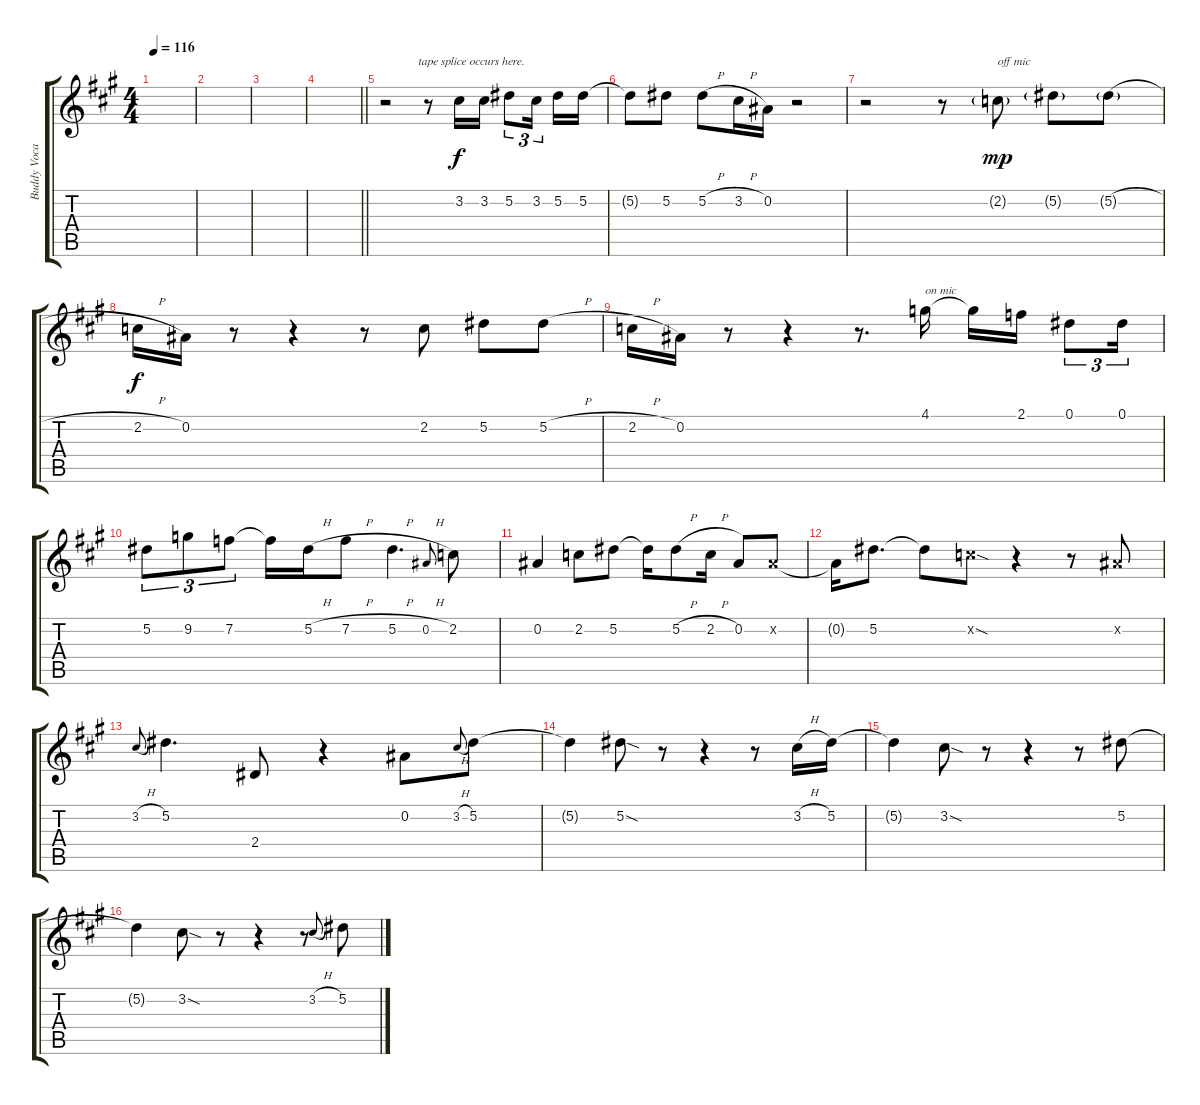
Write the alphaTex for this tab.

\track ("Buddy Vocal" "Buddy Voca") {instrument electricguitarjazz}
\staff {score tabs}
\tuning (Eb4 Bb3 Gb3 Db3 Ab2 Eb2) {hide}
\ts (4 4)
\tempo 116
\clef g2
\ks a
|
|
|
\barLineRight lightlight
|
r.2{txt "           tape splice occurs here."} r.8 3.2.16 3.2.16 5.2.8{tu (3 2)} 3.2.16{tu (3 2) beam splitsecondary} 5.2.16 5.2.16 |
5.2{t}.8 5.2.8 5.2{h}.8 3.2{h}.16 0.2.16 r.2 |
r.2 r.8 2.2{g}.8{txt "off mic" dy mp} 5.2{g}.8 5.2{h g}.8 |
2.2{h}.16{dy f} 0.2.16 r.8 r.4 r.8 2.2.8 5.2.8 5.2{h}.8 |
2.2{h}.16 0.2.16 r.8 r.4 r.8{d} 4.1.16{txt "on mic"} 4.1{t}.16 2.1.16 0.1.8{tu (3 2)} 0.1.16{tu (3 2)} |
5.2.8{tu (3 2)} 9.2.8{tu (3 2)} 7.2.8{tu (3 2)} 7.2{t}.16 5.2{h}.16 7.2{h}.8 5.2{h}.4{d} 0.2{h}.8{gr onbeat} 2.2.8 |
0.2.4 2.2.8 5.2.8 5.2{t}.16 5.2{h}.8 2.2{h}.16 0.2.8 0.2{x}.8 |
0.2{t}.16 5.2.8{d} 5.2{t}.8 2.2{sod x}.8 r.4 r.8 0.2{x}.8 |
3.2{h}.8{gr onbeat} 5.2.4{d} 2.4.8 r.4 0.2.8 3.2{h}.8{gr onbeat} 5.2.8 |
5.2{t}.4 5.2{sod}.8 r.8 r.4 r.8 3.2{h}.16 5.2.16 |
5.2{t}.4 3.2{sod}.8 r.8 r.4 r.8 5.2.8 |
5.2{t}.4 3.2{sod}.8 r.8 r.4 r.8 3.2{h}.8{gr onbeat} 5.2{h}.8
